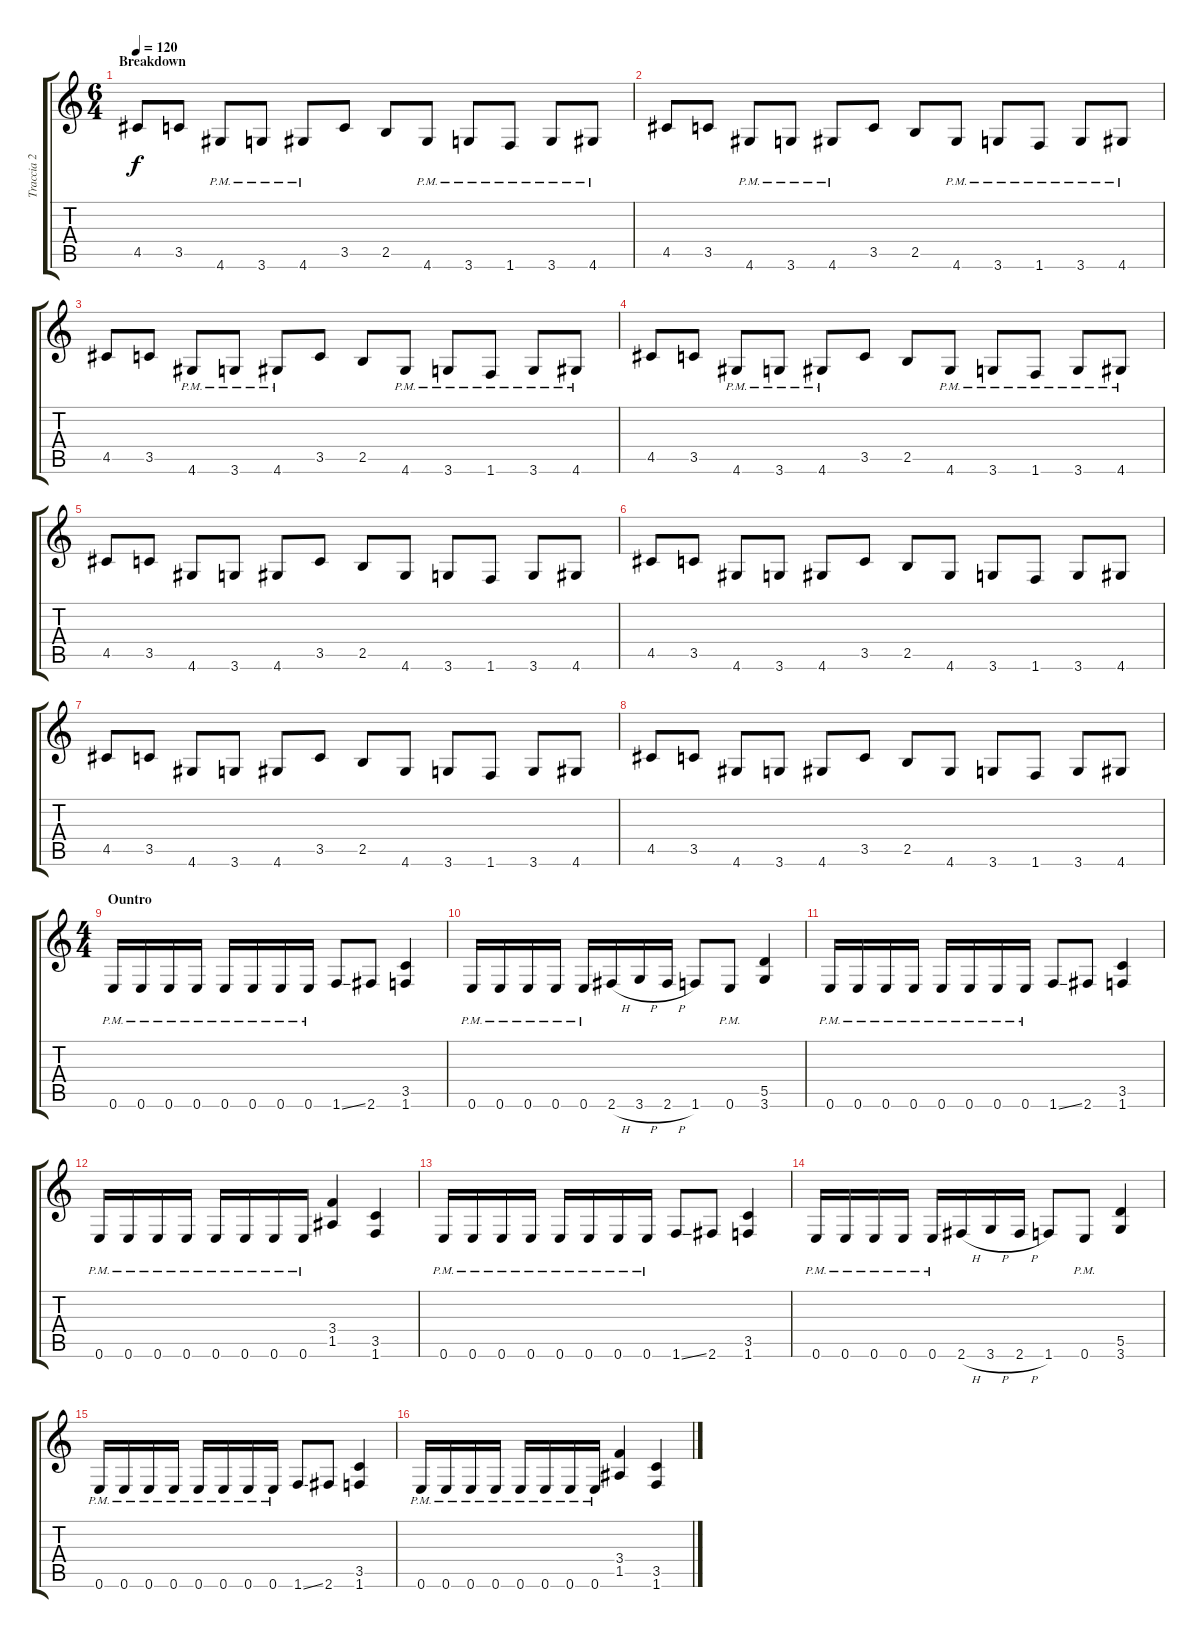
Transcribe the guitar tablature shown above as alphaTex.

\track ("Traccia 2" "Traccia 2") {instrument distortionguitar}
\staff {score tabs}
\tuning (E4 B3 G3 D3 A2 E2) {hide}
\ts (6 4)
\section ("" "Breakdown")
\tempo 120
\clef g2
\ks c
4.5.8{dy f} 3.5.8 4.6{pm}.8 3.6{pm}.8 4.6{pm}.8 3.5.8 2.5.8 4.6{pm}.8 3.6{pm}.8 1.6{pm}.8 3.6{pm}.8 4.6{pm}.8 |
4.5.8 3.5.8 4.6{pm}.8 3.6{pm}.8 4.6{pm}.8 3.5.8 2.5.8 4.6{pm}.8 3.6{pm}.8 1.6{pm}.8 3.6{pm}.8 4.6{pm}.8 |
4.5.8 3.5.8 4.6{pm}.8 3.6{pm}.8 4.6{pm}.8 3.5.8 2.5.8 4.6{pm}.8 3.6{pm}.8 1.6{pm}.8 3.6{pm}.8 4.6{pm}.8 |
4.5.8 3.5.8 4.6{pm}.8 3.6{pm}.8 4.6{pm}.8 3.5.8 2.5.8 4.6{pm}.8 3.6{pm}.8 1.6{pm}.8 3.6{pm}.8 4.6{pm}.8 |
4.5.8 3.5.8 4.6.8 3.6.8 4.6.8 3.5.8 2.5.8 4.6.8 3.6.8 1.6.8 3.6.8 4.6.8 |
4.5.8 3.5.8 4.6.8 3.6.8 4.6.8 3.5.8 2.5.8 4.6.8 3.6.8 1.6.8 3.6.8 4.6.8 |
4.5.8 3.5.8 4.6.8 3.6.8 4.6.8 3.5.8 2.5.8 4.6.8 3.6.8 1.6.8 3.6.8 4.6.8 |
4.5.8 3.5.8 4.6.8 3.6.8 4.6.8 3.5.8 2.5.8 4.6.8 3.6.8 1.6.8 3.6.8 4.6.8 |
\ts (4 4)
\section ("" "Ountro")
0.6{pm}.16 0.6{pm}.16 0.6{pm}.16 0.6{pm}.16 0.6{pm}.16 0.6{pm}.16 0.6{pm}.16 0.6{pm}.16 1.6{ss}.8 2.6.8 (3.5 1.6).4 |
0.6{pm}.16 0.6{pm}.16 0.6{pm}.16 0.6{pm}.16 0.6{pm}.16 2.6{h}.16 3.6{h}.16 2.6{h}.16 1.6.8 0.6{pm}.8 (5.5 3.6).4 |
0.6{pm}.16 0.6{pm}.16 0.6{pm}.16 0.6{pm}.16 0.6{pm}.16 0.6{pm}.16 0.6{pm}.16 0.6{pm}.16 1.6{ss}.8 2.6.8 (3.5 1.6).4 |
0.6{pm}.16 0.6{pm}.16 0.6{pm}.16 0.6{pm}.16 0.6{pm}.16 0.6{pm}.16 0.6{pm}.16 0.6{pm}.16 (3.4 1.5).4 (3.5 1.6).4 |
0.6{pm}.16 0.6{pm}.16 0.6{pm}.16 0.6{pm}.16 0.6{pm}.16 0.6{pm}.16 0.6{pm}.16 0.6{pm}.16 1.6{ss}.8 2.6.8 (3.5 1.6).4 |
0.6{pm}.16 0.6{pm}.16 0.6{pm}.16 0.6{pm}.16 0.6{pm}.16 2.6{h}.16 3.6{h}.16 2.6{h}.16 1.6.8 0.6{pm}.8 (5.5 3.6).4 |
0.6{pm}.16 0.6{pm}.16 0.6{pm}.16 0.6{pm}.16 0.6{pm}.16 0.6{pm}.16 0.6{pm}.16 0.6{pm}.16 1.6{ss}.8 2.6.8 (3.5 1.6).4 |
0.6{pm}.16 0.6{pm}.16 0.6{pm}.16 0.6{pm}.16 0.6{pm}.16 0.6{pm}.16 0.6{pm}.16 0.6{pm}.16 (3.4 1.5).4 (3.5 1.6).4
